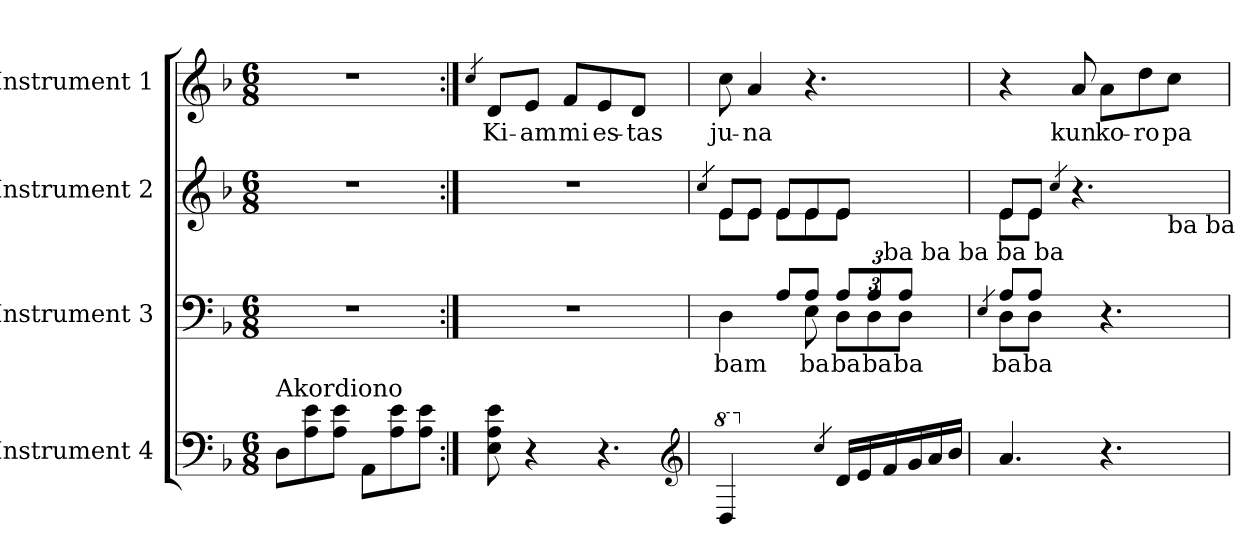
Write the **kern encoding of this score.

**kern	**kern	**text	**kern	**kern	**text
*part4	*part3	*part3	*part2	*part1	*part1
*staff4	*staff3	*staff3	*staff2	*staff1	*staff1
*I"Instrument 4	*I"Instrument 3	*	*I"Instrument 2	*I"Instrument 1	*
!!LO:PB:g=z
*stria5	*stria5	*	*stria5	*stria5	*
*clefF4	*clefF4	*	*clefG2	*clefG2	*
*k[b-]	*k[b-]	*	*k[b-]	*k[b-]	*
*F:	*F:	*	*F:	*F:	*
*M6/8	*M6/8	*	*M6/8	*M6/8	*
=1	=1	=1	=1	=1	=1
!LO:TX:a:t=Akordiono	!	!	!	!	!
!	!LO:N:vis=1	!	!LO:N:vis=1	!LO:N:vis=1	!
8D\L	2.r	.	2.r	2.r	.
8e\ 8A\	.	.	.	.	.
8e\ 8A\J	.	.	.	.	.
8AA\L	.	.	.	.	.
8e\ 8A\	.	.	.	.	.
8e\ 8A\J	.	.	.	.	.
=2:|!	=2:|!	=2:|!	=2:|!	=2:|!	=2:|!
.	.	.	.	4qcc/	.
!	!	!	!	!	!LO:LY:b:cj
8E\ 8e\ 8A\	2.r	.	2.r	8d/L	Ki-
!	!	!	!	!	!LO:LY:b:cj
4r	.	.	.	8e/J	-am
!	!	!	!	!	!LO:LY:b:cj
.	.	.	.	8f/L	mi
!	!	!	!	!	!LO:LY:b:cj
4.r	.	.	.	8e/	es-
!	!	!	!	!	!LO:LY:b:cj
.	.	.	.	8d/J	-tas
.	.	.	.	8ryy	.
*clefG2	*	*	*	*	*
=3	=3	=3	=3	=3	=3
.	.	.	4qcc/	.	.
*8va	*	*	*	*	*
*	*^	*	*	*	*
!	!	!	!	!LO:TX:a:t=Ĥoro	!	!
!	!	!	!LO:LY:b:cj	!	!	!LO:LY:b:cj
*	*	*	*	*^	*	*
4d/	4ryy	4D\	bam	8e/L	8e\L	8cc\	ju-
!	!	!	!	!	!	!	!LO:LY:b:cj
.	.	.	.	8e/J	8e\J	4a/	-na
*X8va	*	*	*	*	*	*	*
4ryy	8A/L	8ryy	.	8e/L	8e\L	.	.
!	!	!	!LO:LY:b:cj	!	!	!	!
.	8A/J	8E\	ba	8e/	8e\	4.r	.
4qcc/	.	.	.	.	.	.	.
!	!	!	!LO:LY:b:cj	!	!	!	!
16d/L	12A/L	12D\L	ba	8e/J	8e\J	.	.
16e/	.	.	.	.	.	.	.
!	!	!	!LO:LY:b:cj	!	!	!	!
.	12A/	12D\	ba	.	.	.	.
!	!	!	!	!LO:TX:b:t=ba ba ba ba ba	!	!	!
16f/	.	.	.	4ryy	4ryy	.	.
!	!	!	!LO:LY:b:cj	!	!	!	!
.	12A/J	12D\J	ba	.	.	.	.
16g/	.	.	.	.	.	.	.
16a/	8ryy	8ryy	.	.	.	8ryy	.
16b-/J	.	.	.	.	.	.	.
=4	=4	=4	=4	=4	=4	=4	=4
.	4qE/	.	.	.	.	.	.
!	!	!	!LO:LY:b:cj	!	!	!	!
4.a/	8A/L	8D\L	ba	8e/L	8e\L	4r	.
!	!	!	!LO:LY:b:cj	!	!	!	!
.	8A/J	8D\J	ba	8e/J	8e\J	.	.
.	.	.	.	4qcc/	.	.	.
!	!	!	!	!	!	!	!LO:LY:b:cj
.	8ryy	2ryy	.	4.r	8ryy	8a/	kun
!	!	!	!	!	!	!	!LO:LY:b:cj
4.r	4.r	.	.	.	4.ryy	8a\L	ko-
!	!	!	!	!	!	!	!LO:LY:b:cj
.	.	.	.	.	.	8dd\	-ro
!	!	!	!	!LO:TX:b:t=ba ba	!	!	!
!	!	!	!	!	!	!	!LO:LY:b:cj
.	.	.	.	8ryy	.	8cc\J	pa-
*	*v	*v	*	*	*	*	*
*	*	*	*v	*v	*	*
=	=	=	=	=	=
*-	*-	*-	*-	*-	*-
